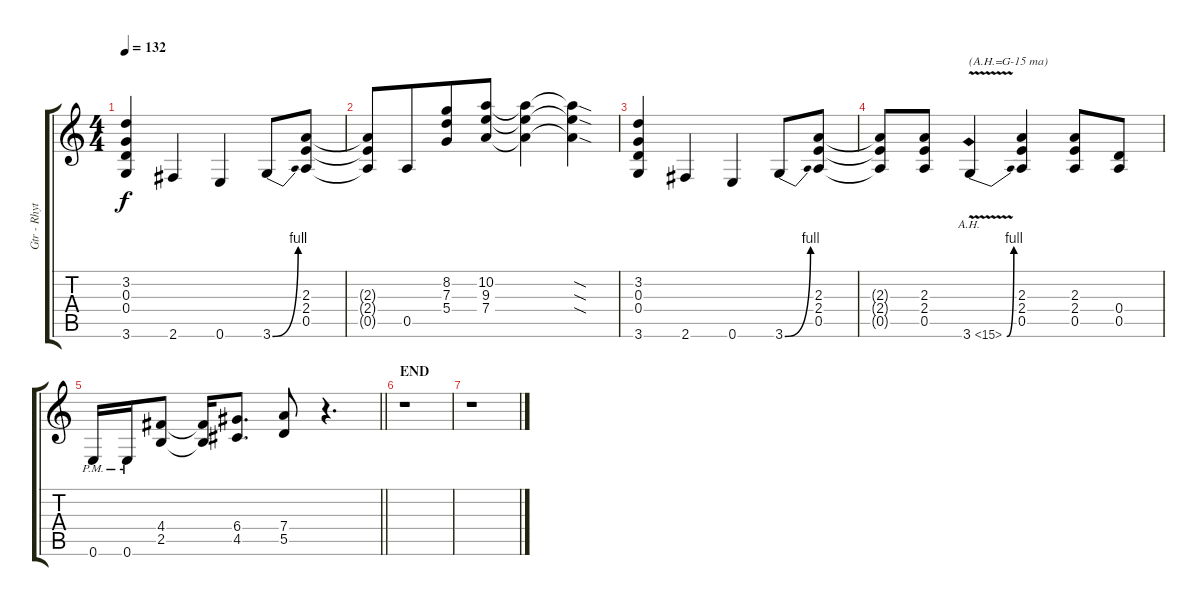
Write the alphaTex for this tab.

\track ("Gtr - Rhythm 2" "Gtr - Rhyt") {instrument overdrivenguitar}
\staff {score tabs}
\tuning (E4 B3 G3 D3 A2 E2) {hide}
\ts (4 4)
\tempo 132
\clef g2
\ks c
(3.2 0.3 0.4 3.6).4{dy f} 2.6.4 0.6.4 3.6{be (bend 0 0 60 4)}.8 (2.3 2.4 0.5).8 |
(2.3{t} 2.4{t} 0.5{t}).8 0.5.8{beam merge} (8.2 7.3 5.4).8 (10.2 9.3 7.4).8 (10.2{t} 9.3{t} 7.4{t}).4 (10.2{sod t} 9.3{sod t} 7.4{sod t}).4 |
(3.2 0.3 0.4 3.6).4 2.6.4 0.6.4 3.6{be (bend 0 0 60 4)}.8 (2.3 2.4 0.5).8 |
(2.3{t} 2.4{t} 0.5{t}).8 (2.3 2.4 0.5).8 3.6{be (bend 0 0 60 4) ah 12 v}.4{txt "(A.H.=G-15 ma)"} (2.3 2.4 0.5).4 (2.3 2.4 0.5).8 (0.4 0.5).8 |
\barLineRight lightlight
0.6{pm}.16 0.6{pm}.16 (4.4 2.5).8 (4.4{t} 2.5{t}).16 (6.4 4.5).8{d} (7.4 5.5).8 r.4{d} |
\section ("" "END")
r.1 |
r.1
